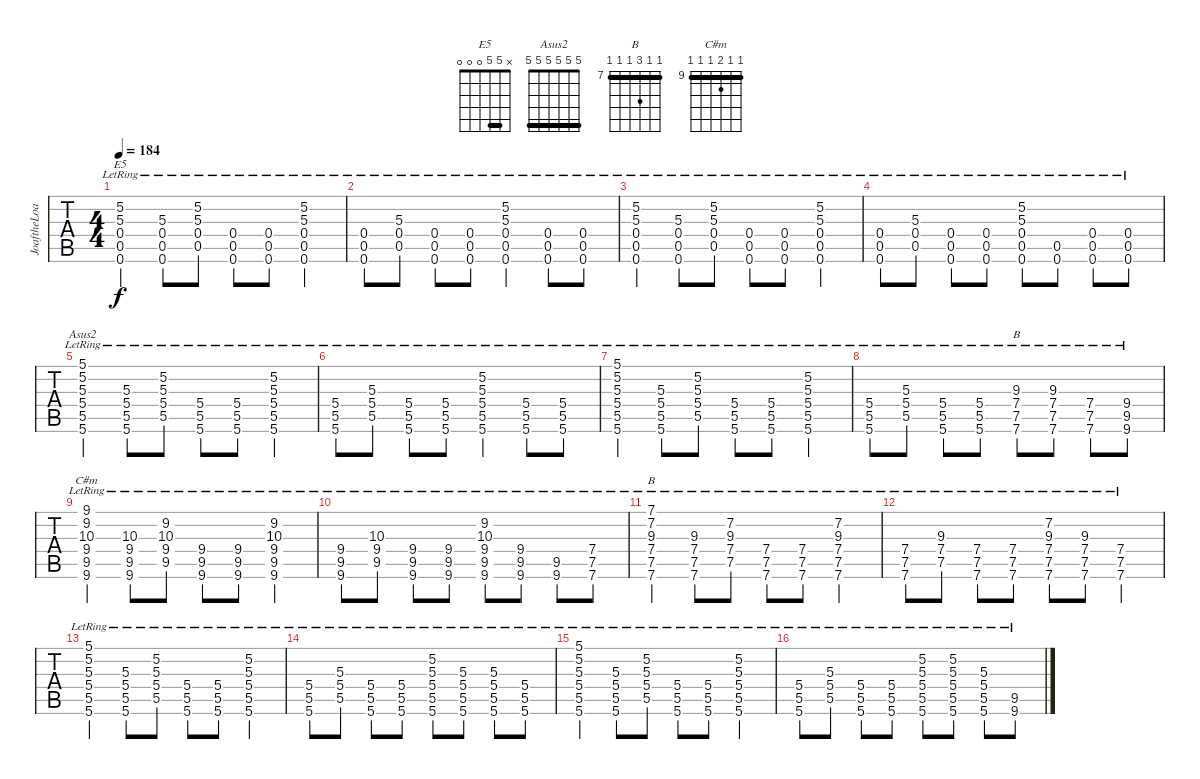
\track ("JoaftheLoaf (Guitar)" "JoaftheLoa") {instrument acousticguitarsteel}
\staff {tabs}
\tuning (E4 B3 Gb3 E3 B2 E2) {hide}
\chord ("E5" x 5 5 0 0 0) {barre 5}
\chord ("Asus2" 5 5 5 5 5 5) {barre 5}
\chord ("B" x x 9 7 7 7) {firstfret 7 barre 7}
\chord ("C#m" 9 9 10 9 9 9) {firstfret 9 barre 9}
\chord ("B" 7 7 9 7 7 7) {firstfret 7 barre 7}
\ts (4 4)
\tempo 184
\clef g2
\ks c
(5.2{lr} 5.3{lr} 0.4{lr} 0.5{lr} 0.6{lr}).4{ch "E5" dy f} (5.3{lr} 0.4{lr} 0.5{lr} 0.6{lr}).8 (5.2{lr} 5.3{lr} 0.4{lr} 0.5{lr}).8 (0.4{lr} 0.5{lr} 0.6{lr}).8 (0.4{lr} 0.5{lr} 0.6{lr}).8 (5.2{lr} 5.3{lr} 0.4{lr} 0.5{lr} 0.6{lr}).4 |
(0.4{lr} 0.5{lr} 0.6{lr}).8 (5.3{lr} 0.4{lr} 0.5{lr}).8 (0.4{lr} 0.5{lr} 0.6{lr}).8 (0.4{lr} 0.5{lr} 0.6{lr}).8 (5.2{lr} 5.3{lr} 0.4{lr} 0.5{lr} 0.6{lr}).4 (0.4{lr} 0.5{lr} 0.6{lr}).8 (0.4{lr} 0.5{lr} 0.6{lr}).8 |
(5.2{lr} 5.3{lr} 0.4{lr} 0.5{lr} 0.6{lr}).4 (5.3{lr} 0.4{lr} 0.5{lr} 0.6{lr}).8 (5.2{lr} 5.3{lr} 0.4{lr} 0.5{lr}).8 (0.4{lr} 0.5{lr} 0.6{lr}).8 (0.4{lr} 0.5{lr} 0.6{lr}).8 (5.2{lr} 5.3{lr} 0.4{lr} 0.5{lr} 0.6{lr}).4 |
(0.4{lr} 0.5{lr} 0.6{lr}).8 (5.3{lr} 0.4{lr} 0.5{lr}).8 (0.4{lr} 0.5{lr} 0.6{lr}).8 (0.4{lr} 0.5{lr} 0.6{lr}).8 (5.2{lr} 5.3{lr} 0.4{lr} 0.5{lr} 0.6{lr}).8 (0.5{lr} 0.6{lr}).8 (0.4{lr} 0.5{lr} 0.6{lr}).8 (0.4{lr} 0.5{lr} 0.6{lr}).8 |
(5.1{lr} 5.2{lr} 5.3{lr} 5.4{lr} 5.5{lr} 5.6{lr}).4{ch "Asus2"} (5.3{lr} 5.4{lr} 5.5{lr} 5.6{lr}).8 (5.2{lr} 5.3{lr} 5.4{lr} 5.5{lr}).8 (5.4{lr} 5.5{lr} 5.6{lr}).8 (5.4{lr} 5.5{lr} 5.6{lr}).8 (5.2{lr} 5.3{lr} 5.4{lr} 5.5{lr} 5.6{lr}).4 |
(5.4{lr} 5.5{lr} 5.6{lr}).8 (5.3{lr} 5.4{lr} 5.5{lr}).8 (5.4{lr} 5.5{lr} 5.6{lr}).8 (5.4{lr} 5.5{lr} 5.6{lr}).8 (5.2{lr} 5.3{lr} 5.4{lr} 5.5{lr} 5.6{lr}).4 (5.4{lr} 5.5{lr} 5.6{lr}).8 (5.4{lr} 5.5{lr} 5.6{lr}).8 |
(5.1{lr} 5.2{lr} 5.3{lr} 5.4{lr} 5.5{lr} 5.6{lr}).4 (5.3{lr} 5.4{lr} 5.5{lr} 5.6{lr}).8 (5.2{lr} 5.3{lr} 5.4{lr} 5.5{lr}).8 (5.4{lr} 5.5{lr} 5.6{lr}).8 (5.4{lr} 5.5{lr} 5.6{lr}).8 (5.2{lr} 5.3{lr} 5.4{lr} 5.5{lr} 5.6{lr}).4 |
(5.4{lr} 5.5{lr} 5.6{lr}).8 (5.3{lr} 5.4{lr} 5.5{lr}).8 (5.4{lr} 5.5{lr} 5.6{lr}).8 (5.4{lr} 5.5{lr} 5.6{lr}).8 (9.3{lr} 7.4{lr} 7.5{lr} 7.6{lr}).8{ch "B"} (9.3{lr} 7.4{lr} 7.5{lr} 7.6{lr}).8 (7.4{lr} 7.5{lr} 7.6{lr}).8 (9.4{lr} 9.5{lr} 9.6{lr}).8 |
(9.1{lr} 9.2{lr} 10.3{lr} 9.4{lr} 9.5{lr} 9.6{lr}).4{ch "C#m"} (10.3{lr} 9.4{lr} 9.5{lr} 9.6{lr}).8 (9.2{lr} 10.3{lr} 9.4{lr} 9.5{lr}).8 (9.4{lr} 9.5{lr} 9.6{lr}).8 (9.4{lr} 9.5{lr} 9.6{lr}).8 (9.2{lr} 10.3{lr} 9.4{lr} 9.5{lr} 9.6{lr}).4 |
(9.4{lr} 9.5{lr} 9.6{lr}).8 (10.3{lr} 9.4{lr} 9.5{lr}).8 (9.4{lr} 9.5{lr} 9.6{lr}).8 (9.4{lr} 9.5{lr} 9.6{lr}).8 (9.2{lr} 10.3{lr} 9.4{lr} 9.5{lr} 9.6{lr}).8 (9.4{lr} 9.5{lr} 9.6{lr}).8 (9.5{lr} 9.6{lr}).8 (7.4{lr} 7.5{lr} 7.6{lr}).8 |
(7.1{lr} 7.2{lr} 9.3{lr} 7.4{lr} 7.5{lr} 7.6{lr}).4{ch "B"} (9.3{lr} 7.4{lr} 7.5{lr} 7.6{lr}).8 (7.2{lr} 9.3{lr} 7.4{lr} 7.5{lr}).8 (7.4{lr} 7.5{lr} 7.6{lr}).8 (7.4{lr} 7.5{lr} 7.6{lr}).8 (7.2{lr} 9.3{lr} 7.4{lr} 7.5{lr} 7.6{lr}).4 |
(7.4{lr} 7.5{lr} 7.6{lr}).8 (9.3{lr} 7.4{lr} 7.5{lr}).8 (7.4{lr} 7.5{lr} 7.6{lr}).8 (7.4{lr} 7.5{lr} 7.6{lr}).8 (7.2{lr} 9.3{lr} 7.4{lr} 7.5{lr} 7.6{lr}).8 (9.3{lr} 7.4{lr} 7.5{lr} 7.6{lr}).8 (7.4{lr} 7.5{lr} 7.6{lr}).4 |
(5.1{lr} 5.2{lr} 5.3{lr} 5.4{lr} 5.5{lr} 5.6{lr}).4 (5.3{lr} 5.4{lr} 5.5{lr} 5.6{lr}).8 (5.2{lr} 5.3{lr} 5.4{lr} 5.5{lr}).8 (5.4{lr} 5.5{lr} 5.6{lr}).8 (5.4{lr} 5.5{lr} 5.6{lr}).8 (5.2{lr} 5.3{lr} 5.4{lr} 5.5{lr} 5.6{lr}).4 |
(5.4{lr} 5.5{lr} 5.6{lr}).8 (5.3{lr} 5.4{lr} 5.5{lr}).8 (5.4{lr} 5.5{lr} 5.6{lr}).8 (5.4{lr} 5.5{lr} 5.6{lr}).8 (5.2{lr} 5.3{lr} 5.4{lr} 5.5{lr} 5.6{lr}).8 (5.3{lr} 5.4{lr} 5.5{lr} 5.6{lr}).8 (5.3{lr} 5.4{lr} 5.5{lr} 5.6{lr}).8 (5.4{lr} 5.5{lr} 5.6{lr}).8 |
(5.1{lr} 5.2{lr} 5.3{lr} 5.4{lr} 5.5{lr} 5.6{lr}).4 (5.3{lr} 5.4{lr} 5.5{lr} 5.6{lr}).8 (5.2{lr} 5.3{lr} 5.4{lr} 5.5{lr}).8 (5.4{lr} 5.5{lr} 5.6{lr}).8 (5.4{lr} 5.5{lr} 5.6{lr}).8 (5.2{lr} 5.3{lr} 5.4{lr} 5.5{lr} 5.6{lr}).4 |
(5.4{lr} 5.5{lr} 5.6{lr}).8 (5.3{lr} 5.4{lr} 5.5{lr}).8 (5.4{lr} 5.5{lr} 5.6{lr}).8 (5.4{lr} 5.5{lr} 5.6{lr}).8 (5.2{lr} 5.3{lr} 5.4{lr} 5.5{lr} 5.6{lr}).8 (5.2{lr} 5.3{lr} 5.4{lr} 5.5{lr} 5.6{lr}).8 (5.3{lr} 5.4{lr} 5.5{lr} 5.6{lr}).8 (9.5{lr} 9.6{lr}).8
